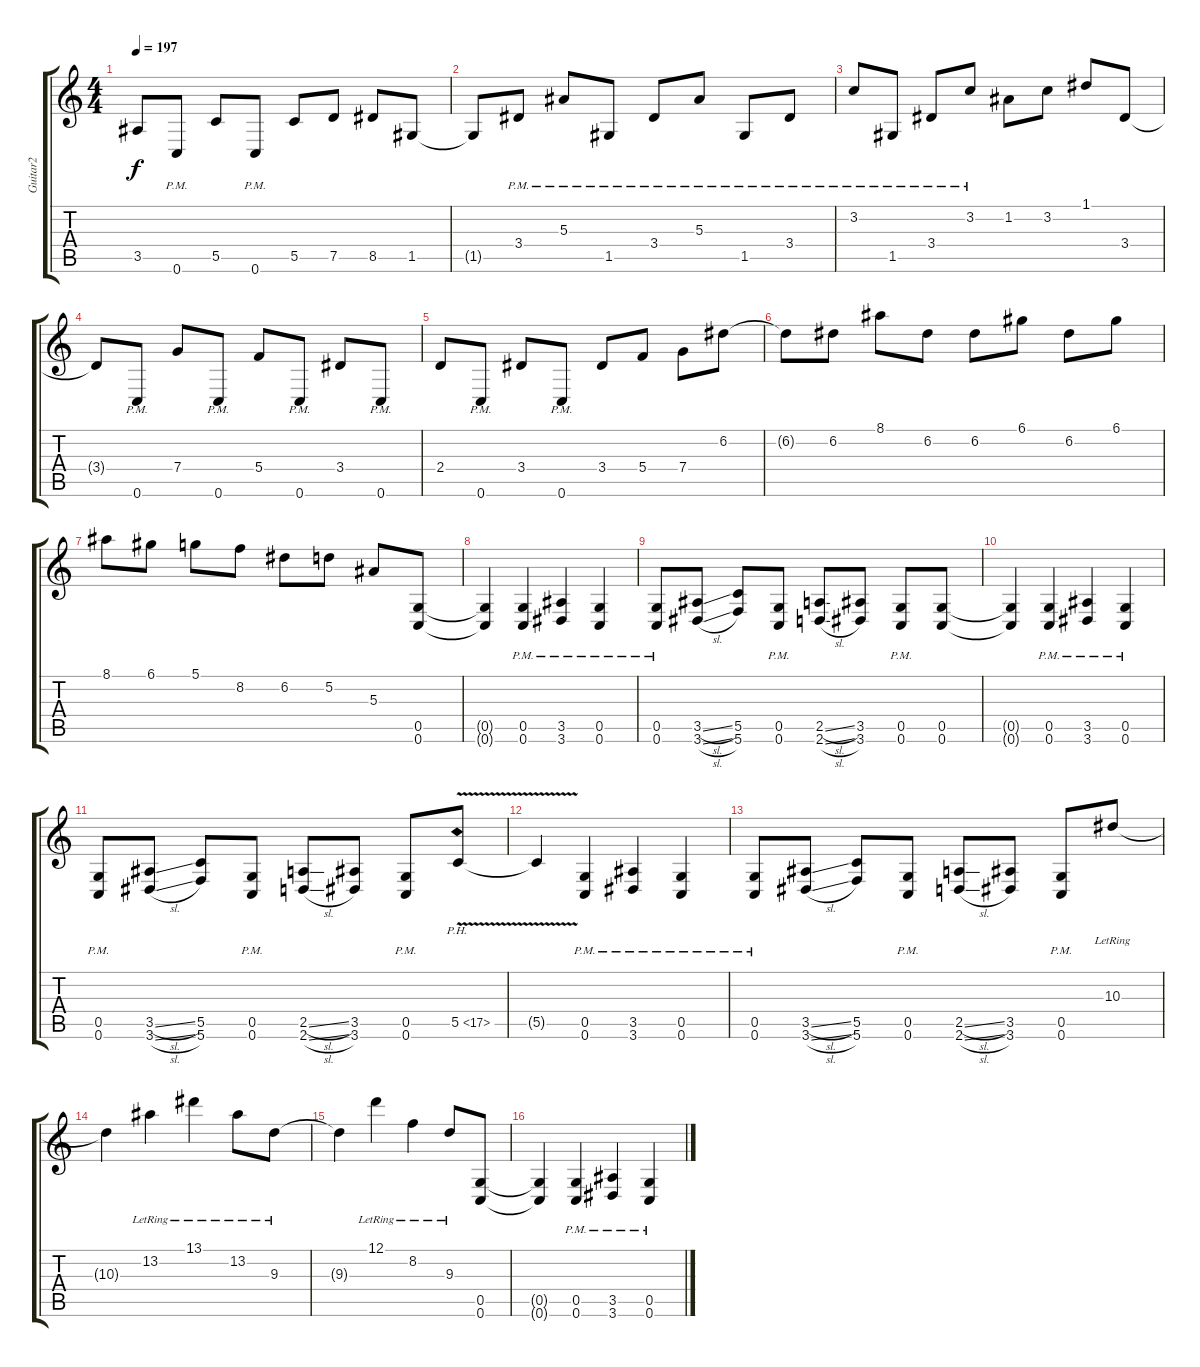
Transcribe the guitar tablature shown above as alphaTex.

\track ("Guitar2" "Guitar2") {instrument distortionguitar}
\staff {score tabs}
\tuning (D4 A3 F3 C3 G2 C2) {hide}
\ts (4 4)
\tempo 197
\clef g2
\ks c
3.5.8{dy f} 0.6{pm}.8 5.5.8 0.6{pm}.8 5.5.8 7.5.8 8.5.8 1.5.8 |
1.5{t}.8 3.4{pm}.8 5.3{pm}.8 1.5{pm}.8 3.4{pm}.8 5.3{pm}.8 1.5{pm}.8 3.4{pm}.8 |
3.2{pm}.8 1.5{pm}.8 3.4{pm}.8 3.2{pm}.8 1.2.8 3.2.8 1.1.8 3.4.8 |
3.4{t}.8 0.6{pm}.8 7.4.8 0.6{pm}.8 5.4.8 0.6{pm}.8 3.4.8 0.6{pm}.8 |
2.4.8 0.6{pm}.8 3.4.8 0.6{pm}.8 3.4.8 5.4.8 7.4.8 6.2.8 |
6.2{t}.8 6.2.8 8.1.8 6.2.8 6.2.8 6.1.8 6.2.8 6.1.8 |
8.1.8 6.1.8 5.1.8 8.2.8 6.2.8 5.2.8 5.3.8 (0.5 0.6).8 |
(0.5{t} 0.6{t}).4 (0.5{pm} 0.6{pm}).4 (3.5{pm} 3.6{pm}).4 (0.5{pm} 0.6{pm}).4 |
(0.5{pm} 0.6{pm}).8 (3.5{sl} 3.6{sl}).8 (5.5 5.6).8 (0.5{pm} 0.6{pm}).8 (2.5{sl} 2.6{sl}).8 (3.5 3.6).8 (0.5{pm} 0.6{pm}).8 (0.5 0.6).8 |
(0.5{t} 0.6{t}).4 (0.5{pm} 0.6{pm}).4 (3.5{pm} 3.6{pm}).4 (0.5{pm} 0.6{pm}).4 |
(0.5{pm} 0.6{pm}).8 (3.5{sl} 3.6{sl}).8 (5.5 5.6).8 (0.5{pm} 0.6{pm}).8 (2.5{sl} 2.6{sl}).8 (3.5 3.6).8 (0.5{pm} 0.6{pm}).8 5.5{ph 12 v}.8 |
5.5{t}.4 (0.5{pm} 0.6{pm}).4 (3.5{pm} 3.6{pm}).4 (0.5{pm} 0.6{pm}).4 |
(0.5{pm} 0.6{pm}).8 (3.5{sl} 3.6{sl}).8 (5.5 5.6).8 (0.5{pm} 0.6{pm}).8 (2.5{sl} 2.6{sl}).8 (3.5 3.6).8 (0.5{pm} 0.6{pm}).8 10.3{lr}.8 |
10.3{t}.4 13.2{lr}.4 13.1{lr}.4 13.2{lr}.8 9.3{lr}.8 |
9.3{t}.4 12.1{lr}.4 8.2{lr}.4 9.3{lr}.8 (0.5 0.6).8 |
(0.5{t} 0.6{t}).4 (0.5{pm} 0.6{pm}).4 (3.5{pm} 3.6{pm}).4 (0.5{pm} 0.6{pm}).4
